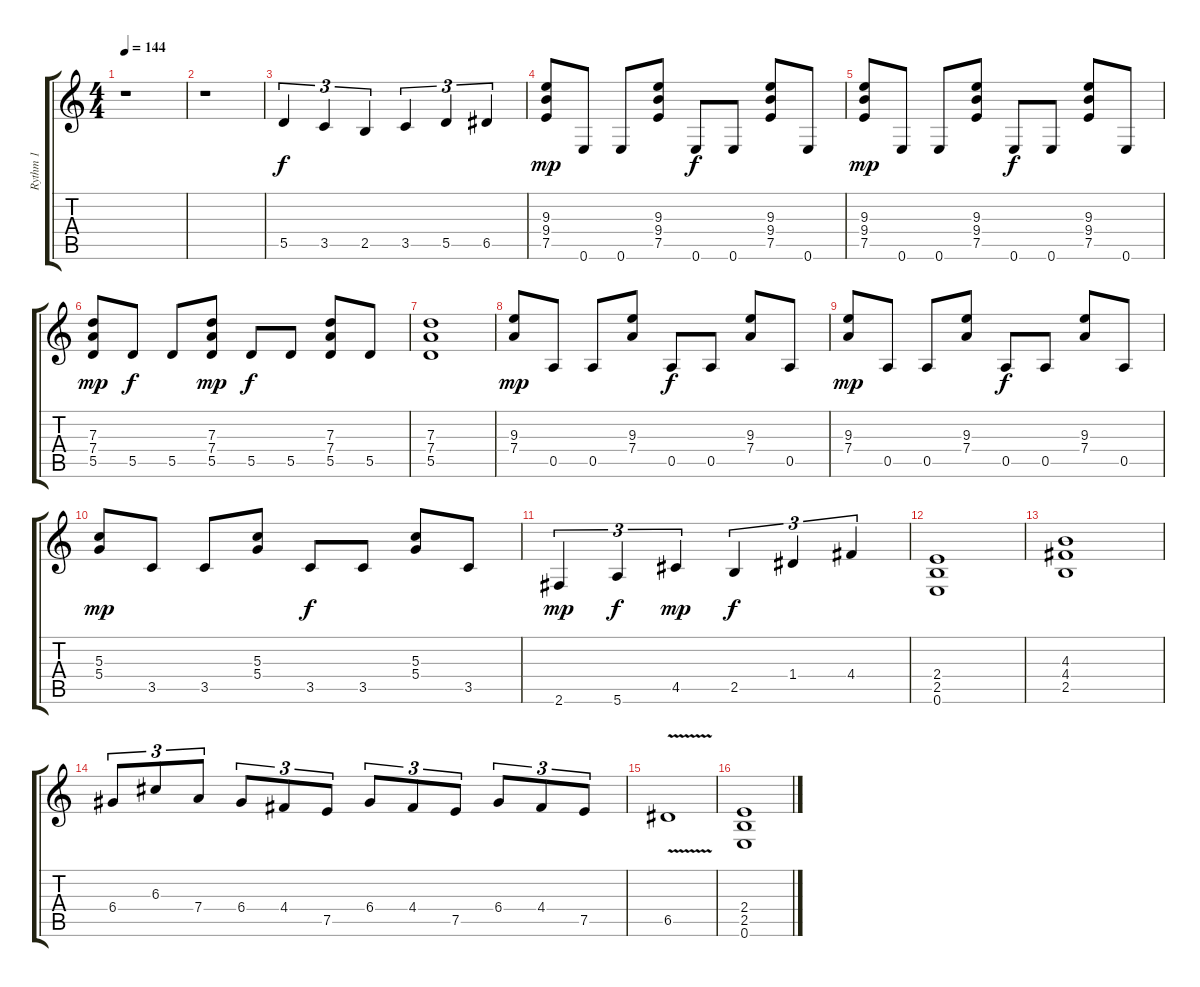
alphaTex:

\track ("Rythm 1" "Rythm 1") {instrument distortionguitar}
\staff {score tabs}
\tuning (E4 B3 G3 D3 A2 E2) {hide}
\ts (4 4)
\tempo 144
\clef g2
\ks c
r.1{dy mp} |
r.1 |
5.5.4{tu (3 2) dy f} 3.5.4{tu (3 2)} 2.5.4{tu (3 2)} 3.5.4{tu (3 2)} 5.5.4{tu (3 2)} 6.5.4{tu (3 2)} |
(9.3 9.4 7.5).8{dy mp} 0.6.8 0.6.8 (9.3 9.4 7.5).8 0.6.8{dy f} 0.6.8 (9.3 9.4 7.5).8 0.6.8 |
(9.3 9.4 7.5).8{dy mp} 0.6.8 0.6.8 (9.3 9.4 7.5).8 0.6.8{dy f} 0.6.8 (9.3 9.4 7.5).8 0.6.8 |
(7.3 7.4 5.5).8{dy mp} 5.5.8{dy f} 5.5.8 (7.3 7.4 5.5).8{dy mp} 5.5.8{dy f} 5.5.8 (7.3 7.4 5.5).8 5.5.8 |
(7.3 7.4 5.5).1 |
(9.3 7.4).8{dy mp} 0.5.8 0.5.8 (9.3 7.4).8 0.5.8{dy f} 0.5.8 (9.3 7.4).8 0.5.8 |
(9.3 7.4).8{dy mp} 0.5.8 0.5.8 (9.3 7.4).8 0.5.8{dy f} 0.5.8 (9.3 7.4).8 0.5.8 |
(5.3 5.4).8{dy mp} 3.5.8 3.5.8 (5.3 5.4).8 3.5.8{dy f} 3.5.8 (5.3 5.4).8 3.5.8 |
2.6.4{tu (3 2) dy mp} 5.6.4{tu (3 2) dy f} 4.5.4{tu (3 2) dy mp} 2.5.4{tu (3 2) dy f} 1.4.4{tu (3 2)} 4.4.4{tu (3 2)} |
(2.4 2.5 0.6).1 |
(4.3 4.4 2.5).1 |
6.4.8{tu (3 2)} 6.3.8{tu (3 2)} 7.4.8{tu (3 2)} 6.4.8{tu (3 2)} 4.4.8{tu (3 2)} 7.5.8{tu (3 2)} 6.4.8{tu (3 2)} 4.4.8{tu (3 2)} 7.5.8{tu (3 2)} 6.4.8{tu (3 2)} 4.4.8{tu (3 2)} 7.5.8{tu (3 2)} |
6.5{v}.1 |
(2.4 2.5 0.6).1
